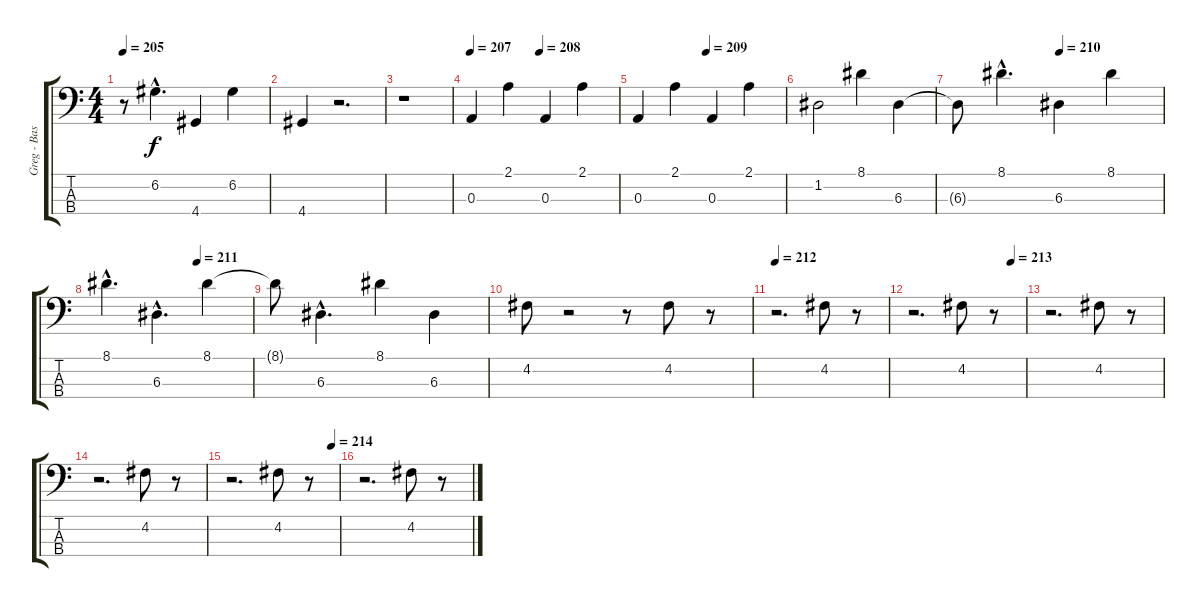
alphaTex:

\track ("Greg - Bass" "Greg - Bas") {instrument electricbasspick}
\staff {score tabs}
\tuning (G2 D2 A1 E1) {hide}
\ts (4 4)
\tempo 205
\clef f4
\ks c
r.8{dy f} 6.2{hac}.4{d} 4.4.4 6.2.4 |
4.4.4 r.2{d} |
r.1 |
\tempo 207
\tempo (208 0.46875)
0.3.4 2.1.4 0.3.4 2.1.4 |
\tempo (209 0.46875)
0.3.4 2.1.4 0.3.4 2.1.4 |
1.2.2 8.1.4 6.3.4 |
\tempo (210 0.5)
6.3{t}.8 8.1{hac}.4{d} 6.3.4 8.1.4 |
\tempo (211 0.625)
8.1{hac}.4{d} 6.3{hac}.4{d} 8.1.4 |
8.1{t}.8 6.3{hac}.4{d} 8.1.4 6.3.4 |
4.2.8 r.2 r.8 4.2.8 r.8 |
\tempo 212
r.2{d} 4.2.8 r.8 |
\tempo (213 0.875)
r.2{d} 4.2.8 r.8 |
r.2{d} 4.2.8 r.8 |
r.2{d} 4.2.8 r.8 |
\tempo (214 0.9375)
r.2{d} 4.2.8 r.8 |
r.2{d} 4.2.8 r.8
